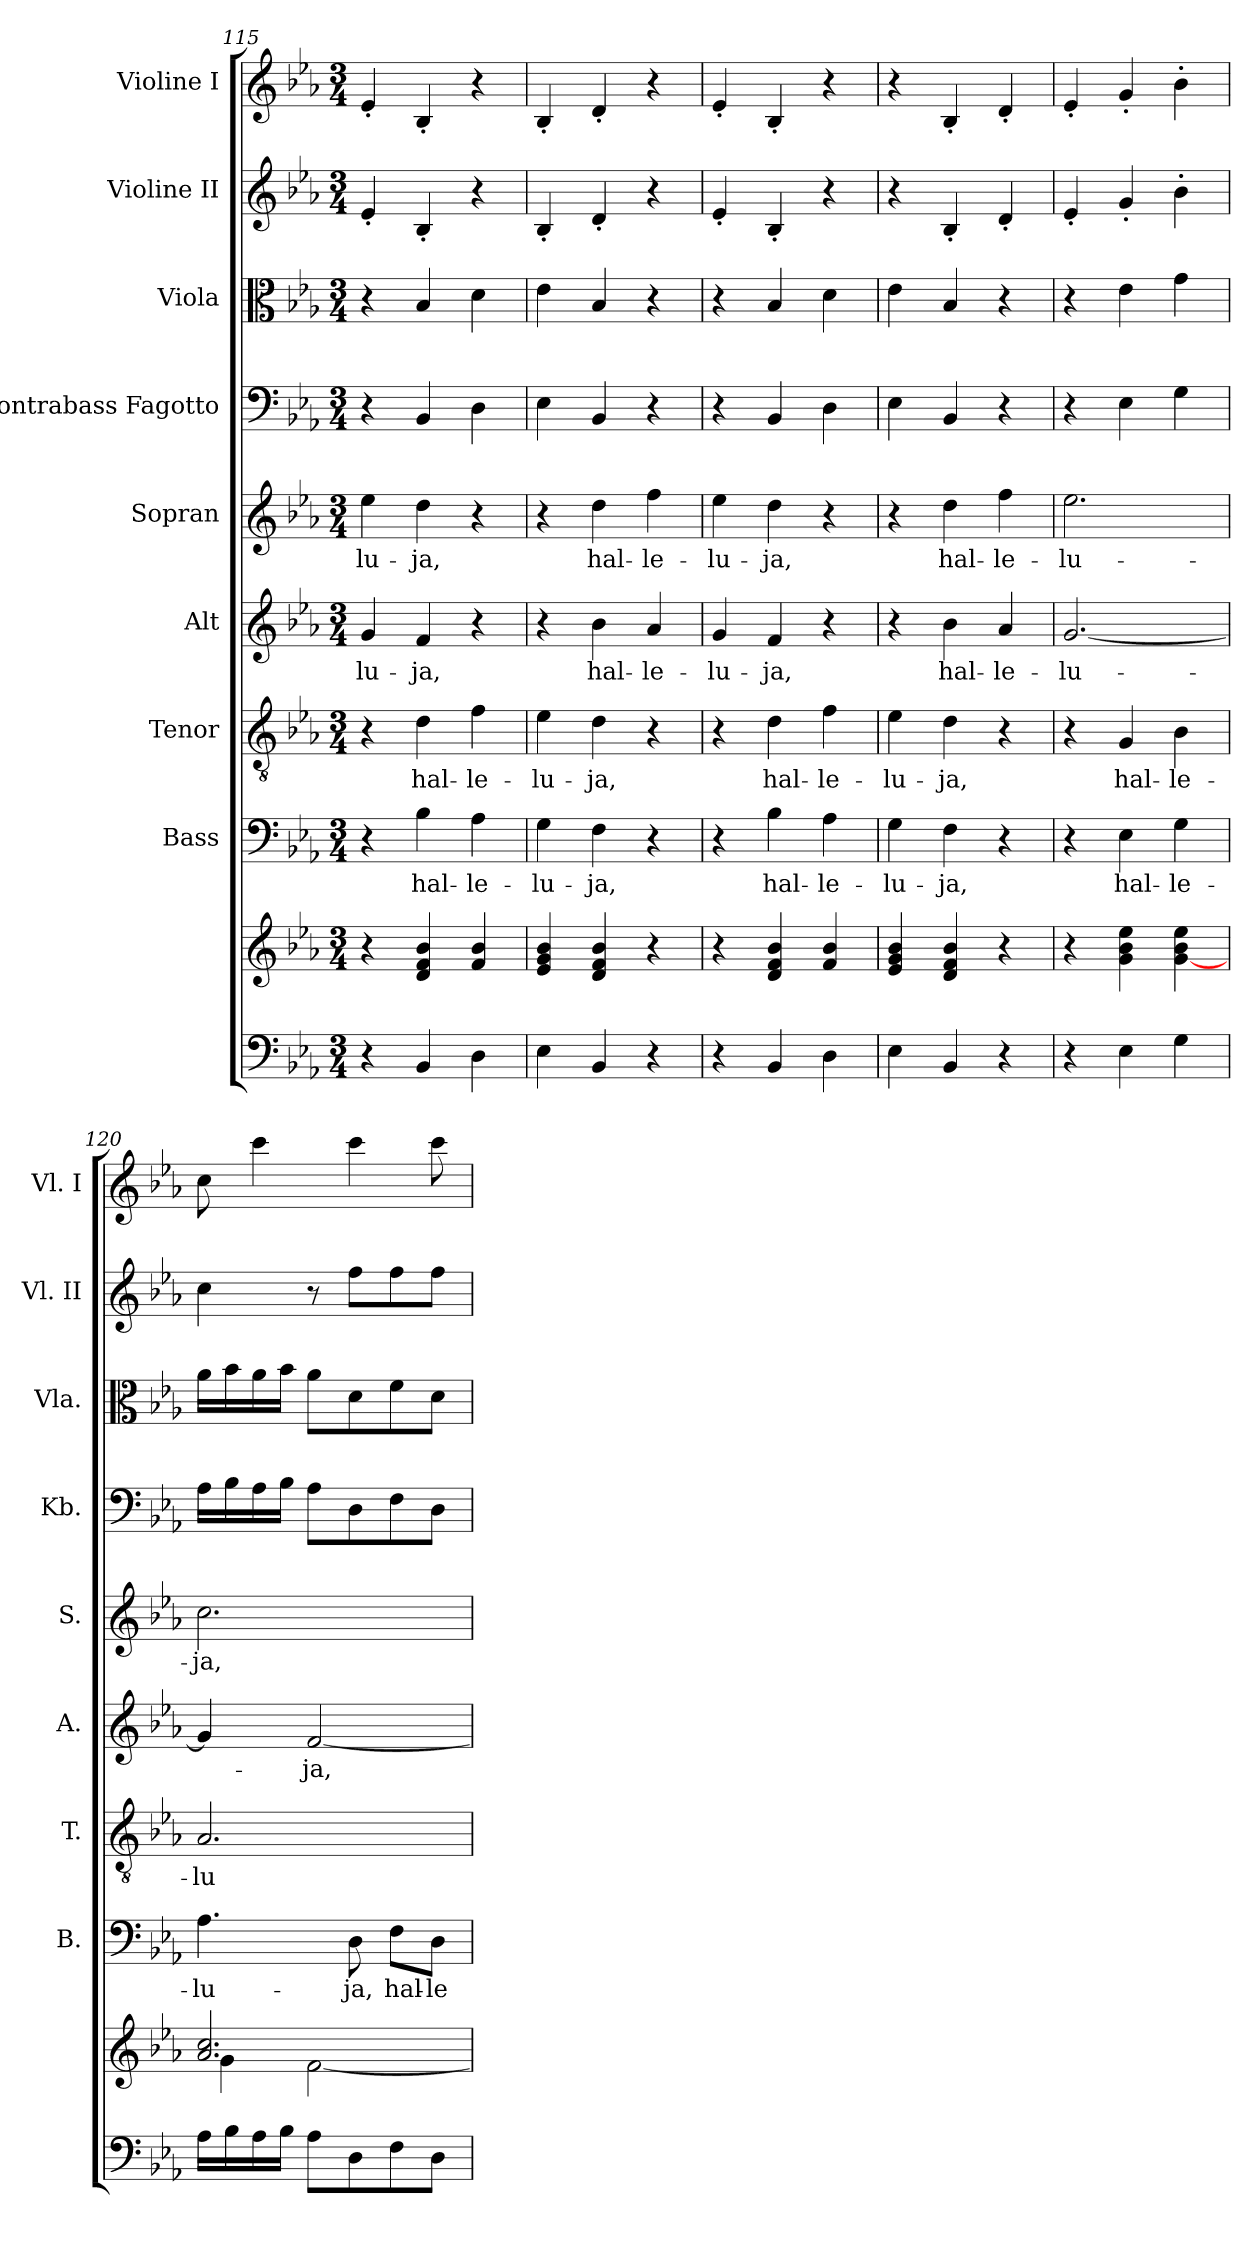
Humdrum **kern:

**kern	**kern	**kern	**text	**kern	**text	**kern	**text	**kern	**text	**kern	**kern	**kern	**kern
*part9	*part9	*part8	*part8	*part7	*part7	*part6	*part6	*part5	*part5	*part4	*part3	*part2	*part1
*staff10	*staff9	*staff8	*staff8	*staff7	*staff7	*staff6	*staff6	*staff5	*staff5	*staff4	*staff3	*staff2	*staff1
*	*	*I"Bass	*	*I"Tenor	*	*I"Alt	*	*I"Sopran	*	*I"Kontrabass Fagotto	*I"Viola	*I"Violine II	*I"Violine I
*	*	*I'B.	*	*I'T.	*	*I'A.	*	*I'S.	*	*I'Kb.	*I'Vla.	*I'Vl. II	*I'Vl. I
*clefF4	*clefG2	*clefF4	*	*clefGv2	*	*clefG2	*	*clefG2	*	*clefF4	*clefC3	*clefG2	*clefG2
*	*	*	*	*	*	*	*	*	*	*ITrd7c12	*	*	*
*k[b-e-a-]	*k[b-e-a-]	*k[b-e-a-]	*	*k[b-e-a-]	*	*k[b-e-a-]	*	*k[b-e-a-]	*	*k[b-e-a-]	*k[b-e-a-]	*k[b-e-a-]	*k[b-e-a-]
*E-:	*E-:	*E-:	*	*E-:	*	*E-:	*	*E-:	*	*E-:	*E-:	*E-:	*E-:
*M3/4	*M3/4	*M3/4	*	*M3/4	*	*M3/4	*	*M3/4	*	*M3/4	*M3/4	*M3/4	*M3/4
=115	=115	=115	=115	=115	=115	=115	=115	=115	=115	=115	=115	=115	=115
!	!	!	!	!	!	!	!LO:LY:b	!	!LO:LY:b	!	!	!	!
4r	4r	4r	.	4r	.	4g/	-lu-	4ee-\	-lu-	4r	4r	4e-'</	4e-'</
!	!	!	!LO:LY:b	!	!LO:LY:b	!	!LO:LY:b	!	!LO:LY:b	!	!	!	!
4BB-/	4d/ 4f/ 4b-/	4B-\	hal-	4d\	hal-	4f/	-ja,	4dd\	-ja,	4BBB-/	4B-/	4B-'</	4B-'</
!	!	!	!LO:LY:b	!	!LO:LY:b	!	!	!	!	!	!	!	!
4D\	4f/ 4b-/	4A-\	-le-	4f\	-le-	4r	.	4r	.	4DD\	4d\	4r	4r
=116	=116	=116	=116	=116	=116	=116	=116	=116	=116	=116	=116	=116	=116
!	!	!	!LO:LY:b	!	!LO:LY:b	!	!	!	!	!	!	!	!
4E-\	4e-/ 4g/ 4b-/	4G\	-lu-	4e-\	-lu-	4r	.	4r	.	4EE-\	4e-\	4B-'</	4B-'</
!	!	!	!LO:LY:b	!	!LO:LY:b	!	!LO:LY:b	!	!LO:LY:b	!	!	!	!
4BB-/	4d/ 4f/ 4b-/	4F\	-ja,	4d\	-ja,	4b-\	hal-	4dd\	hal-	4BBB-/	4B-/	4d'</	4d'</
!	!	!	!	!	!	!	!LO:LY:b	!	!LO:LY:b	!	!	!	!
4r	4r	4r	.	4r	.	4a-/	-le-	4ff\	-le-	4r	4r	4r	4r
=117	=117	=117	=117	=117	=117	=117	=117	=117	=117	=117	=117	=117	=117
!	!	!	!	!	!	!	!LO:LY:b	!	!LO:LY:b	!	!	!	!
4r	4r	4r	.	4r	.	4g/	-lu-	4ee-\	-lu-	4r	4r	4e-'</	4e-'</
!	!	!	!LO:LY:b	!	!LO:LY:b	!	!LO:LY:b	!	!LO:LY:b	!	!	!	!
4BB-/	4d/ 4f/ 4b-/	4B-\	hal-	4d\	hal-	4f/	-ja,	4dd\	-ja,	4BBB-/	4B-/	4B-'</	4B-'</
!	!	!	!LO:LY:b	!	!LO:LY:b	!	!	!	!	!	!	!	!
4D\	4f/ 4b-/	4A-\	-le-	4f\	-le-	4r	.	4r	.	4DD\	4d\	4r	4r
=118	=118	=118	=118	=118	=118	=118	=118	=118	=118	=118	=118	=118	=118
!	!	!	!LO:LY:b	!	!LO:LY:b	!	!	!	!	!	!	!	!
4E-\	4e-/ 4g/ 4b-/	4G\	-lu-	4e-\	-lu-	4r	.	4r	.	4EE-\	4e-\	4r	4r
!	!	!	!LO:LY:b	!	!LO:LY:b	!	!LO:LY:b	!	!LO:LY:b	!	!	!	!
4BB-/	4d/ 4f/ 4b-/	4F\	-ja,	4d\	-ja,	4b-\	hal-	4dd\	hal-	4BBB-/	4B-/	4B-'</	4B-'</
!	!	!	!	!	!	!	!LO:LY:b	!	!LO:LY:b	!	!	!	!
4r	4r	4r	.	4r	.	4a-/	-le-	4ff\	-le-	4r	4r	4d'</	4d'</
=119	=119	=119	=119	=119	=119	=119	=119	=119	=119	=119	=119	=119	=119
!	!	!	!	!	!	!	!LO:LY:b	!	!LO:LY:b	!	!	!	!
4r	4r	4r	.	4r	.	[2.g/	-lu-	2.ee-\	-lu-	4r	4r	4e-'</	4e-'</
!	!	!	!LO:LY:b	!	!LO:LY:b	!	!	!	!	!	!	!	!
4E-\	4g\ 4b-\ 4ee-\	4E-\	hal-	4G/	hal-	.	.	.	.	4EE-\	4e-\	4g'</	4g'</
!	!	!	!LO:LY:b	!	!LO:LY:b	!	!	!	!	!	!	!	!
4G\	[<4g\ 4b-\ 4ee-\	4G\	-le-	4B-\	-le-	.	.	.	.	4GG\	4g\	4b-'>\	4b-'>\
!!LO:PB:g=z
=120	=120	=120	=120	=120	=120	=120	=120	=120	=120	=120	=120	=120	=120
*	*^	*	*	*	*	*	*	*	*	*	*	*	*
!	!	!	!	!LO:LY:b	!	!LO:LY:b	!	!	!	!LO:LY:b	!	!	!	!
16A-\LL	2.a-/ 2.cc/	4g\	4.A-\	-lu-	2.A-/	-lu-	4g/]	.	2.cc\	-ja,	16AA-\LL	16a-\LL	4cc\	8cc\
16B-\	.	.	.	.	.	.	.	.	.	.	16BB-\	16b-\	.	.
16A-\	.	.	.	.	.	.	.	.	.	.	16AA-\	16a-\	.	4ccc\
16B-\JJ	.	.	.	.	.	.	.	.	.	.	16BB-\JJ	16b-\JJ	.	.
!	!	!	!	!	!	!	!	!LO:LY:b	!	!	!	!	!	!
8A-\L	.	[<2f\	.	.	.	.	[2f/	-ja,	.	.	8AA-\L	8a-\L	8r	.
!	!	!	!	!LO:LY:b	!	!	!	!	!	!	!	!	!	!
8D\	.	.	8D\	-ja,	.	.	.	.	.	.	8DD\	8d\	8ff\L	4ccc\
!	!	!	!	!LO:LY:b	!	!	!	!	!	!	!	!	!	!
8F\	.	.	8F\L	hal-	.	.	.	.	.	.	8FF\	8f\	8ff\	.
!	!	!	!	!LO:LY:b	!	!	!	!	!	!	!	!	!	!
8D\J	.	.	8D\J	-le-	.	.	.	.	.	.	8DD\J	8d\J	8ff\J	8ccc\
*	*v	*v	*	*	*	*	*	*	*	*	*	*	*	*
=	=	=	=	=	=	=	=	=	=	=	=	=	=
*-	*-	*-	*-	*-	*-	*-	*-	*-	*-	*-	*-	*-	*-
